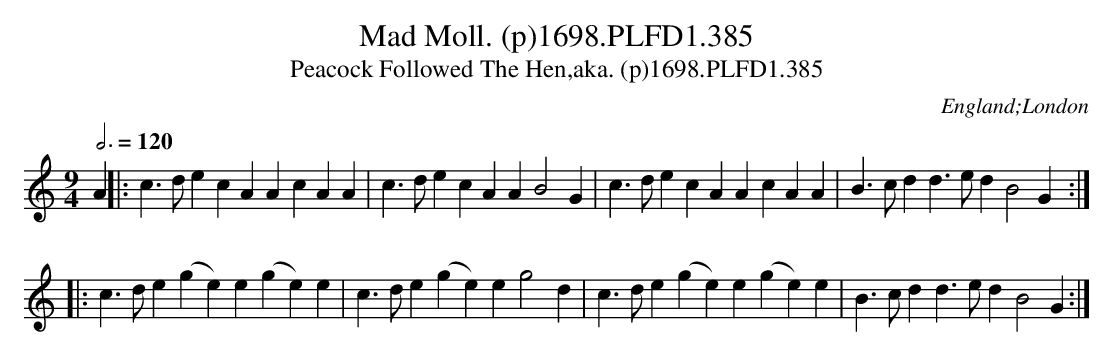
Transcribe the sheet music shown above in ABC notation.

X:1
T:Mad Moll. (p)1698.PLFD1.385
T:Peacock Followed The Hen,aka. (p)1698.PLFD1.385
M:9/4
L:1/4
Q:3/4=120
O:England;London
K:C
A||:c>decAAcAA|c>decAAB2G|c>decAAcAA|B>cdd>edB2G:|
|:c>de(ge)e(ge)e|c>de(ge)eg2d|c>de(ge)e(ge)e|B>cdd>edB2G:|
